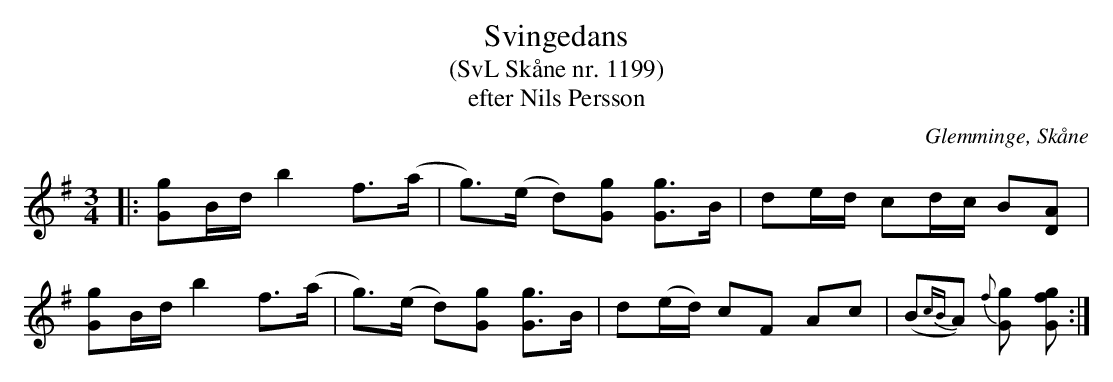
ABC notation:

X:1
T:Svingedans
T:(SvL Skåne nr. 1199)
T:efter Nils Persson
O:Glemminge, Skåne
M:3/4
L:1/8
Q:1/4=108
K:G
|: [gG]B/d/ b2 f>(a | g)>(e d)[gG] [gG]>B | de/d/ cd/c/ B[DA] |
[gG]B/d/ b2 f>(a | g)>(e d)[gG] [gG]>B | d(e/d/) cF Ac | (B{cB}A) {f}[gG] [{f}gG] :|
:|
|:  :|
